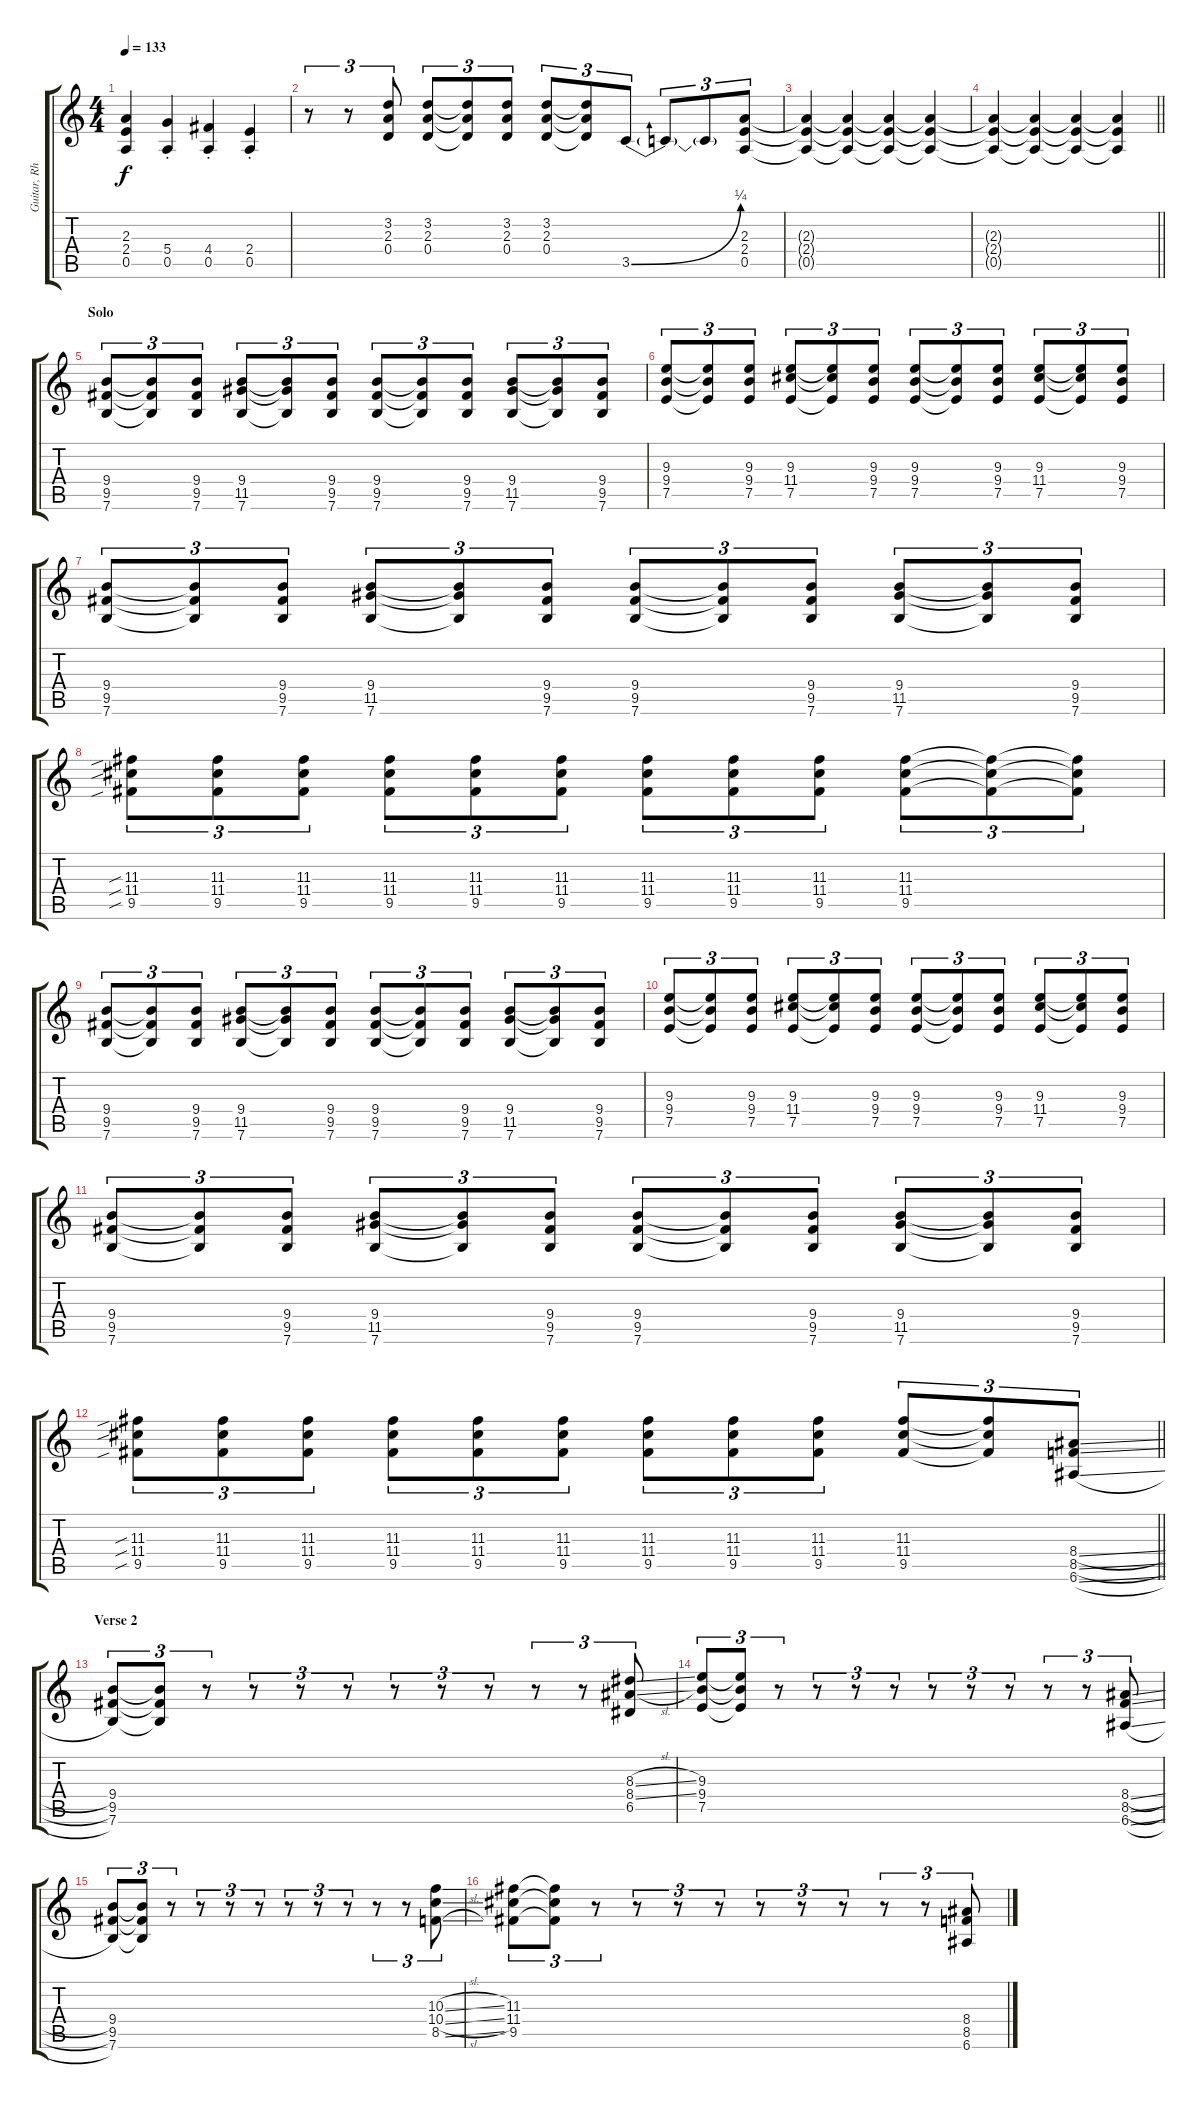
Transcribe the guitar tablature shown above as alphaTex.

\track ("Guitar, Rhythm" "Guitar, Rh") {instrument distortionguitar}
\staff {score tabs}
\tuning (E4 B3 G3 D3 A2 E2) {hide}
\ts (4 4)
\tempo 133
\clef g2
\ks c
(2.3{t} 2.4{t} 0.5{t}).4{dy f} (5.4{st} 0.5{st}).4 (4.4{st} 0.5{st}).4 (2.4{st} 0.5{st}).4 |
r.8{tu (3 2)} r.8{tu (3 2)} (3.2 2.3 0.4).8{tu (3 2)} (3.2 2.3 0.4).8{tu (3 2)} (3.2{t} 2.3{t} 0.4{t}).8{tu (3 2)} (3.2 2.3 0.4).8{tu (3 2)} (3.2 2.3 0.4).8{tu (3 2)} (3.2{t} 2.3{t} 0.4{t}).8{tu (3 2)} 3.5{be (bend 0 0 60 1)}.8{tu (3 2)} 3.5{t}.8{tu (3 2)} 3.5{t}.8{tu (3 2)} (2.3 2.4 0.5).8{tu (3 2)} |
(2.3{t} 2.4{t} 0.5{t}).4 (2.3{t} 2.4{t} 0.5{t}).4 (2.3{t} 2.4{t} 0.5{t}).4 (2.3{t} 2.4{t} 0.5{t}).4 |
\barLineRight lightlight
(2.3{t} 2.4{t} 0.5{t}).4 (2.3{t} 2.4{t} 0.5{t}).4 (2.3{t} 2.4{t} 0.5{t}).4 (2.3{t} 2.4{t} 0.5{t}).4 |
\section ("" "Solo")
(9.4 9.5 7.6).8{tu (3 2)} (9.4{t} 9.5{t} 7.6{t}).8{tu (3 2)} (9.4 9.5 7.6).8{tu (3 2)} (9.4 11.5 7.6).8{tu (3 2)} (9.4{t} 11.5{t} 7.6{t}).8{tu (3 2)} (9.4 9.5 7.6).8{tu (3 2)} (9.4 9.5 7.6).8{tu (3 2)} (9.4{t} 9.5{t} 7.6{t}).8{tu (3 2)} (9.4 9.5 7.6).8{tu (3 2)} (9.4 11.5 7.6).8{tu (3 2)} (9.4{t} 11.5{t} 7.6{t}).8{tu (3 2)} (9.4 9.5 7.6).8{tu (3 2)} |
(9.3 9.4 7.5).8{tu (3 2)} (9.3{t} 9.4{t} 7.5{t}).8{tu (3 2)} (9.3 9.4 7.5).8{tu (3 2)} (9.3 11.4 7.5).8{tu (3 2)} (9.3{t} 11.4{t} 7.5{t}).8{tu (3 2)} (9.3 9.4 7.5).8{tu (3 2)} (9.3 9.4 7.5).8{tu (3 2)} (9.3{t} 9.4{t} 7.5{t}).8{tu (3 2)} (9.3 9.4 7.5).8{tu (3 2)} (9.3 11.4 7.5).8{tu (3 2)} (9.3{t} 11.4{t} 7.5{t}).8{tu (3 2)} (9.3 9.4 7.5).8{tu (3 2)} |
(9.4 9.5 7.6).8{tu (3 2)} (9.4{t} 9.5{t} 7.6{t}).8{tu (3 2)} (9.4 9.5 7.6).8{tu (3 2)} (9.4 11.5 7.6).8{tu (3 2)} (9.4{t} 11.5{t} 7.6{t}).8{tu (3 2)} (9.4 9.5 7.6).8{tu (3 2)} (9.4 9.5 7.6).8{tu (3 2)} (9.4{t} 9.5{t} 7.6{t}).8{tu (3 2)} (9.4 9.5 7.6).8{tu (3 2)} (9.4 11.5 7.6).8{tu (3 2)} (9.4{t} 11.5{t} 7.6{t}).8{tu (3 2)} (9.4 9.5 7.6).8{tu (3 2)} |
(11.3{sib} 11.4{sib} 9.5{sib}).8{tu (3 2)} (11.3 11.4 9.5).8{tu (3 2)} (11.3 11.4 9.5).8{tu (3 2)} (11.3 11.4 9.5).8{tu (3 2)} (11.3 11.4 9.5).8{tu (3 2)} (11.3 11.4 9.5).8{tu (3 2)} (11.3 11.4 9.5).8{tu (3 2)} (11.3 11.4 9.5).8{tu (3 2)} (11.3 11.4 9.5).8{tu (3 2)} (11.3 11.4 9.5).8{tu (3 2)} (11.3{t} 11.4{t} 9.5{t}).8{tu (3 2)} (11.3{t} 11.4{t} 9.5{t}).8{tu (3 2)} |
(9.4 9.5 7.6).8{tu (3 2)} (9.4{t} 9.5{t} 7.6{t}).8{tu (3 2)} (9.4 9.5 7.6).8{tu (3 2)} (9.4 11.5 7.6).8{tu (3 2)} (9.4{t} 11.5{t} 7.6{t}).8{tu (3 2)} (9.4 9.5 7.6).8{tu (3 2)} (9.4 9.5 7.6).8{tu (3 2)} (9.4{t} 9.5{t} 7.6{t}).8{tu (3 2)} (9.4 9.5 7.6).8{tu (3 2)} (9.4 11.5 7.6).8{tu (3 2)} (9.4{t} 11.5{t} 7.6{t}).8{tu (3 2)} (9.4 9.5 7.6).8{tu (3 2)} |
(9.3 9.4 7.5).8{tu (3 2)} (9.3{t} 9.4{t} 7.5{t}).8{tu (3 2)} (9.3 9.4 7.5).8{tu (3 2)} (9.3 11.4 7.5).8{tu (3 2)} (9.3{t} 11.4{t} 7.5{t}).8{tu (3 2)} (9.3 9.4 7.5).8{tu (3 2)} (9.3 9.4 7.5).8{tu (3 2)} (9.3{t} 9.4{t} 7.5{t}).8{tu (3 2)} (9.3 9.4 7.5).8{tu (3 2)} (9.3 11.4 7.5).8{tu (3 2)} (9.3{t} 11.4{t} 7.5{t}).8{tu (3 2)} (9.3 9.4 7.5).8{tu (3 2)} |
(9.4 9.5 7.6).8{tu (3 2)} (9.4{t} 9.5{t} 7.6{t}).8{tu (3 2)} (9.4 9.5 7.6).8{tu (3 2)} (9.4 11.5 7.6).8{tu (3 2)} (9.4{t} 11.5{t} 7.6{t}).8{tu (3 2)} (9.4 9.5 7.6).8{tu (3 2)} (9.4 9.5 7.6).8{tu (3 2)} (9.4{t} 9.5{t} 7.6{t}).8{tu (3 2)} (9.4 9.5 7.6).8{tu (3 2)} (9.4 11.5 7.6).8{tu (3 2)} (9.4{t} 11.5{t} 7.6{t}).8{tu (3 2)} (9.4 9.5 7.6).8{tu (3 2)} |
\barLineRight lightlight
(11.3{sib} 11.4{sib} 9.5{sib}).8{tu (3 2)} (11.3 11.4 9.5).8{tu (3 2)} (11.3 11.4 9.5).8{tu (3 2)} (11.3 11.4 9.5).8{tu (3 2)} (11.3 11.4 9.5).8{tu (3 2)} (11.3 11.4 9.5).8{tu (3 2)} (11.3 11.4 9.5).8{tu (3 2)} (11.3 11.4 9.5).8{tu (3 2)} (11.3 11.4 9.5).8{tu (3 2)} (11.3 11.4 9.5).8{tu (3 2)} (11.3{t} 11.4{t} 9.5{t}).8{tu (3 2)} (8.4{sl} 8.5{sl} 6.6{sl}).8{tu (3 2)} |
\section ("" "Verse 2")
(9.4 9.5 7.6).8{tu (3 2)} (9.4{t} 9.5{t} 7.6{t}).8{tu (3 2)} r.8{tu (3 2)} r.8{tu (3 2)} r.8{tu (3 2)} r.8{tu (3 2)} r.8{tu (3 2)} r.8{tu (3 2)} r.8{tu (3 2)} r.8{tu (3 2)} r.8{tu (3 2)} (8.3{sl} 8.4{sl} 6.5).8{tu (3 2)} |
(9.3 9.4 7.5).8{tu (3 2)} (9.3{t} 9.4{t} 7.5{t}).8{tu (3 2)} r.8{tu (3 2)} r.8{tu (3 2)} r.8{tu (3 2)} r.8{tu (3 2)} r.8{tu (3 2)} r.8{tu (3 2)} r.8{tu (3 2)} r.8{tu (3 2)} r.8{tu (3 2)} (8.4{sl} 8.5{sl} 6.6{sl}).8{tu (3 2)} |
(9.4 9.5 7.6).8{tu (3 2)} (9.4{t} 9.5{t} 7.6{t}).8{tu (3 2)} r.8{tu (3 2)} r.8{tu (3 2)} r.8{tu (3 2)} r.8{tu (3 2)} r.8{tu (3 2)} r.8{tu (3 2)} r.8{tu (3 2)} r.8{tu (3 2)} r.8{tu (3 2)} (10.3{sl} 10.4{sl} 8.5{sl}).8{tu (3 2)} |
(11.3 11.4 9.5).8{tu (3 2)} (11.3{t} 11.4{t} 9.5{t}).8{tu (3 2)} r.8{tu (3 2)} r.8{tu (3 2)} r.8{tu (3 2)} r.8{tu (3 2)} r.8{tu (3 2)} r.8{tu (3 2)} r.8{tu (3 2)} r.8{tu (3 2)} r.8{tu (3 2)} (8.4{sl} 8.5{sl} 6.6{sl}).8{tu (3 2)}
